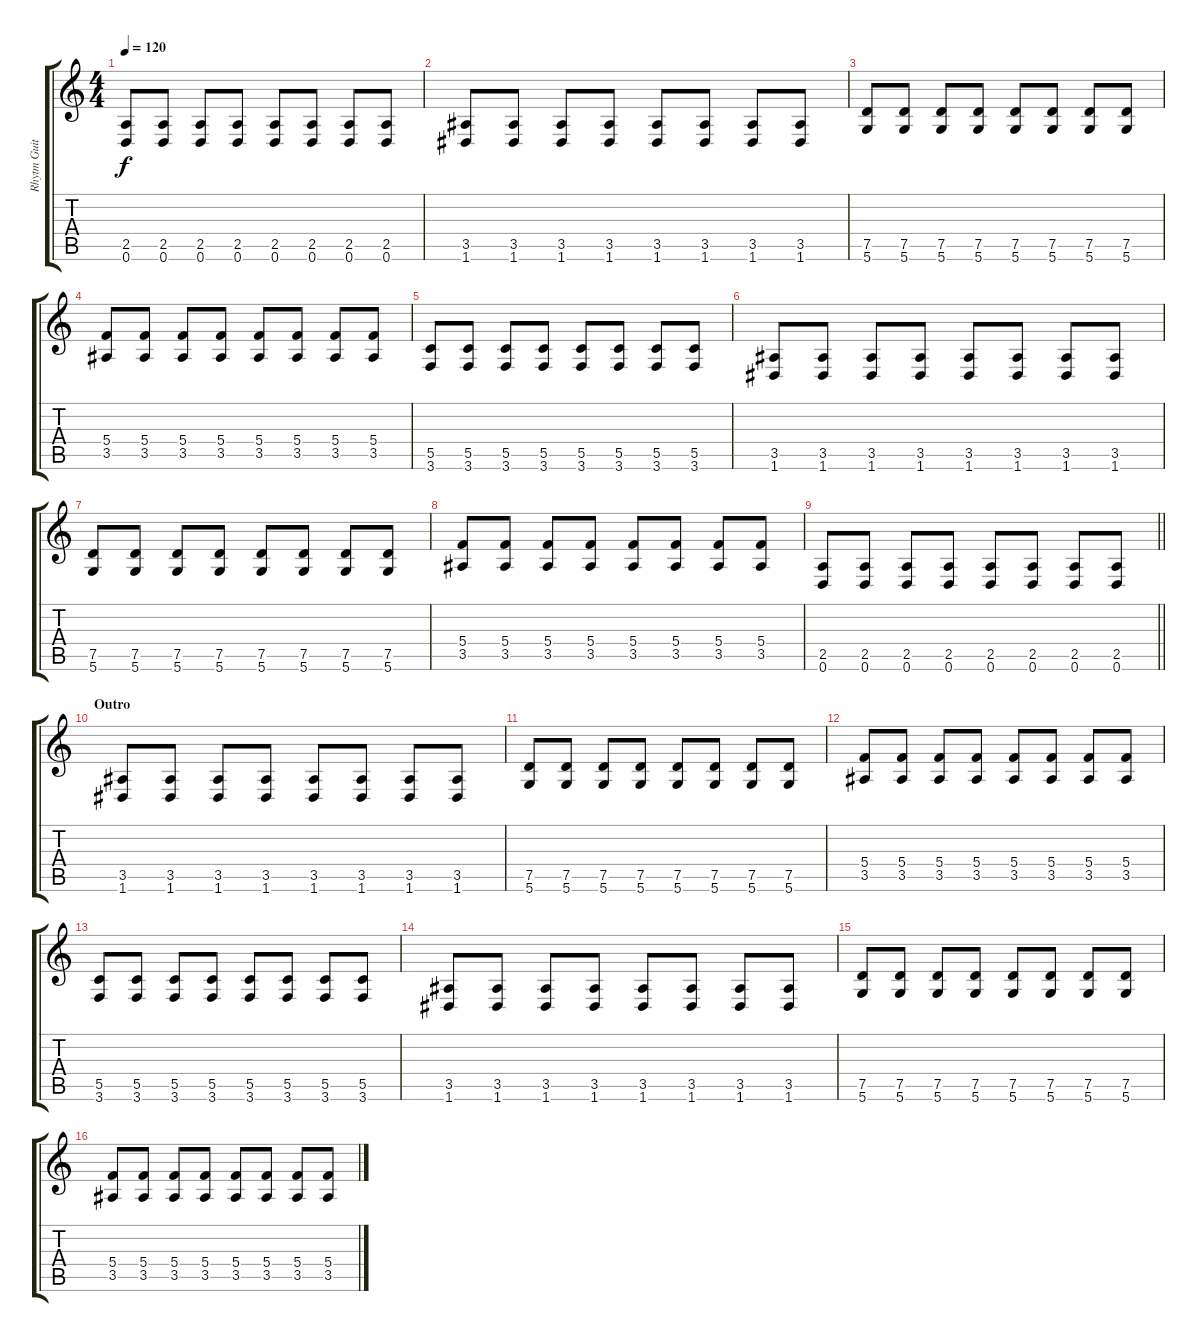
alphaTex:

\track ("Rhytm Guitar R" "Rhytm Guit") {instrument overdrivenguitar}
\staff {score tabs}
\tuning (D4 A3 F3 C3 G2 D2) {hide}
\ts (4 4)
\tempo 120
\clef g2
\ks c
(2.5 0.6).8{dy f} (2.5 0.6).8 (2.5 0.6).8 (2.5 0.6).8 (2.5 0.6).8 (2.5 0.6).8 (2.5 0.6).8 (2.5 0.6).8 |
(3.5 1.6).8{volume 7} (3.5 1.6).8 (3.5 1.6).8 (3.5 1.6).8 (3.5 1.6).8 (3.5 1.6).8 (3.5 1.6).8 (3.5 1.6).8 |
(7.5 5.6).8 (7.5 5.6).8 (7.5 5.6).8 (7.5 5.6).8 (7.5 5.6).8 (7.5 5.6).8 (7.5 5.6).8 (7.5 5.6).8 |
(5.4 3.5).8 (5.4 3.5).8 (5.4 3.5).8 (5.4 3.5).8 (5.4 3.5).8 (5.4 3.5).8 (5.4 3.5).8 (5.4 3.5).8 |
(5.5 3.6).8 (5.5 3.6).8 (5.5 3.6).8 (5.5 3.6).8 (5.5 3.6).8 (5.5 3.6).8 (5.5 3.6).8 (5.5 3.6).8 |
(3.5 1.6).8 (3.5 1.6).8 (3.5 1.6).8 (3.5 1.6).8 (3.5 1.6).8 (3.5 1.6).8 (3.5 1.6).8 (3.5 1.6).8 |
(7.5 5.6).8 (7.5 5.6).8 (7.5 5.6).8 (7.5 5.6).8 (7.5 5.6).8 (7.5 5.6).8 (7.5 5.6).8 (7.5 5.6).8 |
(5.4 3.5).8 (5.4 3.5).8 (5.4 3.5).8 (5.4 3.5).8 (5.4 3.5).8 (5.4 3.5).8 (5.4 3.5).8 (5.4 3.5).8 |
\barLineRight lightlight
(2.5 0.6).8 (2.5 0.6).8 (2.5 0.6).8 (2.5 0.6).8 (2.5 0.6).8 (2.5 0.6).8 (2.5 0.6).8 (2.5 0.6).8 |
\section ("" "Outro")
(3.5 1.6).8 (3.5 1.6).8 (3.5 1.6).8 (3.5 1.6).8 (3.5 1.6).8 (3.5 1.6).8 (3.5 1.6).8 (3.5 1.6).8 |
(7.5 5.6).8 (7.5 5.6).8 (7.5 5.6).8 (7.5 5.6).8 (7.5 5.6).8 (7.5 5.6).8 (7.5 5.6).8 (7.5 5.6).8 |
(5.4 3.5).8 (5.4 3.5).8 (5.4 3.5).8 (5.4 3.5).8 (5.4 3.5).8 (5.4 3.5).8 (5.4 3.5).8 (5.4 3.5).8 |
(5.5 3.6).8 (5.5 3.6).8 (5.5 3.6).8 (5.5 3.6).8 (5.5 3.6).8 (5.5 3.6).8 (5.5 3.6).8 (5.5 3.6).8 |
(3.5 1.6).8 (3.5 1.6).8 (3.5 1.6).8 (3.5 1.6).8 (3.5 1.6).8 (3.5 1.6).8 (3.5 1.6).8 (3.5 1.6).8 |
(7.5 5.6).8 (7.5 5.6).8 (7.5 5.6).8 (7.5 5.6).8 (7.5 5.6).8 (7.5 5.6).8 (7.5 5.6).8 (7.5 5.6).8 |
(5.4 3.5).8 (5.4 3.5).8 (5.4 3.5).8 (5.4 3.5).8 (5.4 3.5).8 (5.4 3.5).8 (5.4 3.5).8 (5.4 3.5).8
